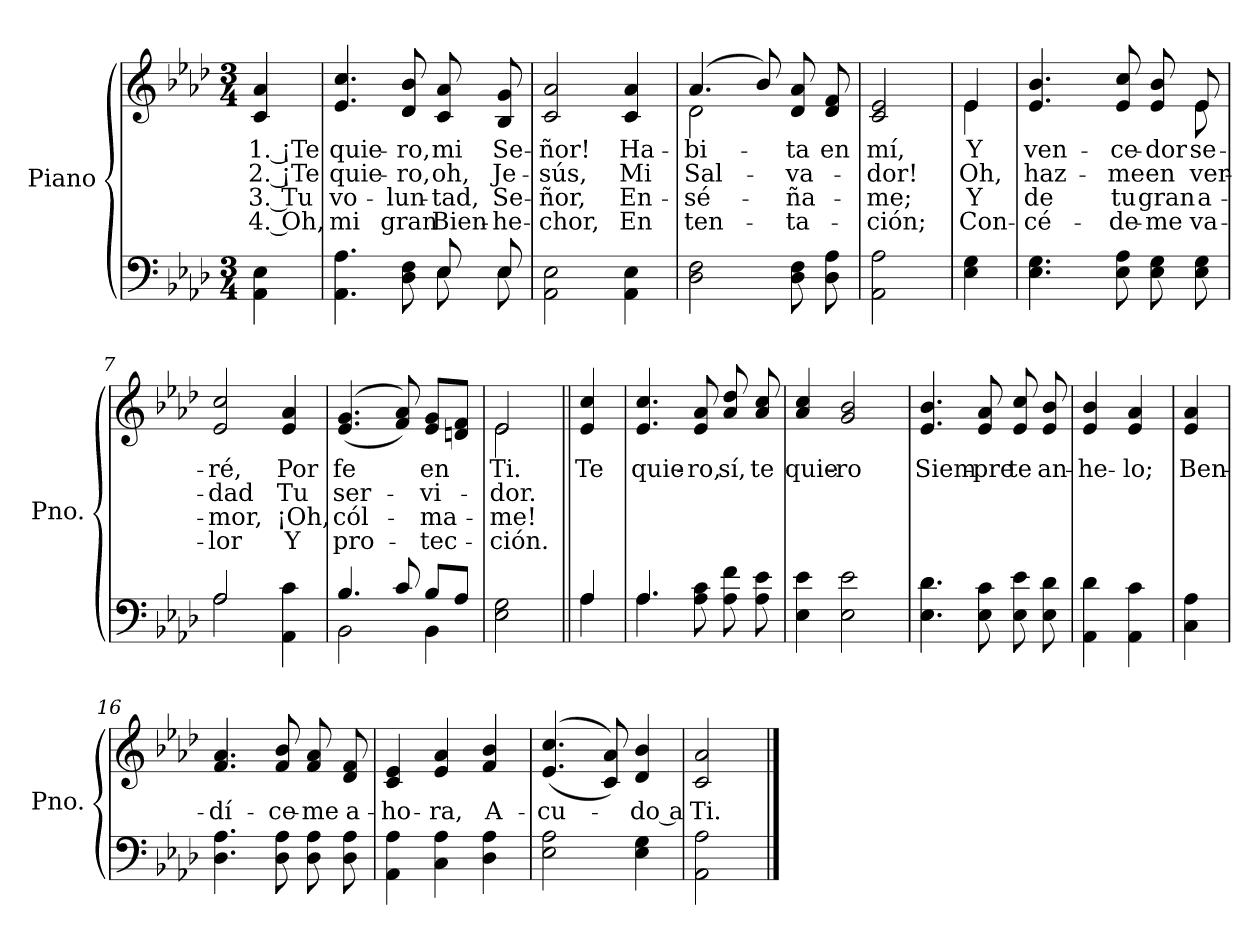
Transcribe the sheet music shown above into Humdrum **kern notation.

**kern	**kern	**text	**text	**text	**text
*part1	*part1	*part1	*part1	*part1	*part1
*staff2	*staff1	*staff1	*staff1	*staff1	*staff1
*I"Piano	*	*	*	*	*
*I'Pno.	*	*	*	*	*
*clefF4	*clefG2	*	*	*	*
*k[b-e-a-d-]	*k[b-e-a-d-]	*	*	*	*
*M3/4	*M3/4	*	*	*	*
=	=	=	=	=	=
!	!	!LO:LY:b	!LO:LY:b	!LO:LY:b	!LO:LY:b
4AA-\ 4E-\	4c/ 4a-/	1. ¡Te	2. ¡Te	3. Tu	4. Oh,
=1	=1	=1	=1	=1	=1
*^	*	*	*	*	*
!	!	!	!LO:LY:b	!LO:LY:b	!LO:LY:b	!LO:LY:b
4.AA-\ 4.A-\	2ryy	4.e-/ 4.cc/	quie-	quie-	vo-	mi
!	!	!	!LO:LY:b	!LO:LY:b	!LO:LY:b	!LO:LY:b
8D-\ 8F\	.	8d-/ 8b-/	-ro,	-ro,	-lun-	gran
!	!	!	!LO:LY:b	!LO:LY:b	!LO:LY:b	!LO:LY:b
8E-/	8E-\	8c/ 8a-/	mi	oh,	-tad,	Bien-
!	!	!	!LO:LY:b	!LO:LY:b	!LO:LY:b	!LO:LY:b
8E-/	8E-\	8B-/ 8g/	Se-	Je-	Se-	-he-
=2	=2	=2	=2	=2	=2	=2
!	!	!	!LO:LY:b	!LO:LY:b	!LO:LY:b	!LO:LY:b
*v	*v	*	*	*	*	*
2AA-\ 2E-\	2c/ 2a-/	-ñor!	-sús,	-ñor,	-chor,
!	!	!LO:LY:b	!LO:LY:b	!LO:LY:b	!LO:LY:b
4AA-\ 4E-\	4c/ 4a-/	Ha-	Mi	En-	En
=3	=3	=3	=3	=3	=3
!	!	!LO:LY:b	!LO:LY:b	!LO:LY:b	!LO:LY:b
*	*^	*	*	*	*
2D-\ 2F\	(>4.a-/	2d-\	-bi-	Sal-	-sé-	ten-
.	8b-/)	.	.	.	.	.
!	!	!	!LO:LY:b	!LO:LY:b	!LO:LY:b	!LO:LY:b
8D-\ 8F\	8d-/ 8a-/	4ryy	-ta	-va-	-ña-	-ta-
!	!	!	!LO:LY:b	!	!	!
8D-\ 8A-\	8d-/ 8f/	.	en	.	.	.
*	*v	*v	*	*	*	*
=4	=4	=4	=4	=4	=4
!	!	!LO:LY:b	!LO:LY:b	!LO:LY:b	!LO:LY:b
2AA-\ 2A-\	2c/ 2e-/	mí,	-dor!	-me;	-ción;
!!LO:LB:g=z
=5	=5	=5	=5	=5	=5
!	!	!LO:LY:b	!LO:LY:b	!LO:LY:b	!LO:LY:b
*	*^	*	*	*	*
4E-\ 4G\	4e-/	4e-\	Y	Oh,	Y	Con-
=6	=6	=6	=6	=6	=6	=6
!	!	!	!LO:LY:b	!LO:LY:b	!LO:LY:b	!LO:LY:b
4.E-\ 4.G\	4.e-/ 4.b-/	8ryy	ven-	haz-	de	-cé-
!	!	!	!LO:LY:b	!LO:LY:b	!LO:LY:b	!LO:LY:b
*	*v	*v	*	*	*	*
8E-\ 8A-\	8e-/ 8cc/	-ce-	-me	tu	-de-
!	!	!LO:LY:b	!LO:LY:b	!LO:LY:b	!LO:LY:b
8E-\ 8G\	8e-/ 8b-/	-dor	en	gran	-me
!	!	!LO:LY:b	!LO:LY:b	!LO:LY:b	!LO:LY:b
*	*^	*	*	*	*
8E-\ 8G\	8e-/	8e-\	se-	ver-	a-	va-
=7	=7	=7	=7	=7	=7	=7
*^	*	*	*	*	*	*
!	!	!	!	!LO:LY:b	!LO:LY:b	!LO:LY:b	!LO:LY:b
*	*	*v	*v	*	*	*	*
2A-/	2A-\	2e-/ 2cc/	-ré,	-dad	-mor,	-lor
!	!	!	!LO:LY:b	!LO:LY:b	!LO:LY:b	!LO:LY:b
4AA-\ 4c\	4ryy	4e-/ 4a-/	Por	Tu	¡Oh,	Y
=8	=8	=8	=8	=8	=8	=8
!	!	!	!LO:LY:b	!LO:LY:b	!LO:LY:b	!LO:LY:b
4.B-/	2BB-\	(>(<4.e-/ 4.g/	fe	ser-	cól-	pro-
8c/	.	8f/ 8a-/))	.	.	.	.
!	!	!	!LO:LY:b	!LO:LY:b	!LO:LY:b	!LO:LY:b
8B-/L	4BB-\	8e-/ 8g/L	en	-vi-	-ma-	-tec-
8A-/J	.	8dn/ 8f/J	.	.	.	.
*v	*v	*	*	*	*	*
=9	=9	=9	=9	=9	=9
!	!	!LO:LY:b	!LO:LY:b	!LO:LY:b	!LO:LY:b
*	*^	*	*	*	*
2E-\ 2G\	2e-/	2e-\	Ti.	-dor.	-me!	-ción.
!!LO:LB:g=z
=10||	=10||	=10||	=10||	=10||	=10||	=10||
*^	*	*	*	*	*	*
!	!	!LO:TX:a:t=Coro	!	!	!	!	!
!	!	!	!	!LO:LY:b	!	!	!
*	*	*v	*v	*	*	*	*
4A-/	4A-\	4e-/ 4cc/	Te	.	.	.
=11	=11	=11	=11	=11	=11	=11
!	!	!	!LO:LY:b	!	!	!
4.A-/	4.A-\	4.e-/ 4.cc/	quie-	.	.	.
!	!	!	!LO:LY:b	!	!	!
8A-\ 8c\	4.ryy	8e-/ 8a-/	-ro,	.	.	.
!	!	!	!LO:LY:b	!	!	!
8A-\ 8f\	.	8a-/ 8dd-/	sí,	.	.	.
!	!	!	!LO:LY:b	!	!	!
8A-\ 8e-\	.	8a-/ 8cc/	te	.	.	.
*v	*v	*	*	*	*	*
=12	=12	=12	=12	=12	=12
!	!	!LO:LY:b	!	!	!
4E-\ 4e-\	4a-/ 4cc/	quie-	.	.	.
!	!	!LO:LY:b	!	!	!
2E-\ 2e-\	2g/ 2b-/	-ro	.	.	.
=13	=13	=13	=13	=13	=13
!	!	!LO:LY:b	!	!	!
4.E-\ 4.d-\	4.e-/ 4.b-/	Siem-	.	.	.
!	!	!LO:LY:b	!	!	!
8E-\ 8c\	8e-/ 8a-/	-pre	.	.	.
!	!	!LO:LY:b	!	!	!
8E-\ 8e-\	8e-/ 8cc/	te	.	.	.
!	!	!LO:LY:b	!	!	!
8E-\ 8d-\	8e-/ 8b-/	an-	.	.	.
=14	=14	=14	=14	=14	=14
!	!	!LO:LY:b	!	!	!
4AA-\ 4d-\	4e-/ 4b-/	-he-	.	.	.
!	!	!LO:LY:b	!	!	!
4AA-\ 4c\	4e-/ 4a-/	-lo;	.	.	.
!!LO:LB:g=z
=15	=15	=15	=15	=15	=15
!	!	!LO:LY:b	!	!	!
4C\ 4A-\	4e-/ 4a-/	Ben-	.	.	.
=16	=16	=16	=16	=16	=16
!	!	!LO:LY:b	!	!	!
4.D-\ 4.A-\	4.f/ 4.a-/	-dí-	.	.	.
!	!	!LO:LY:b	!	!	!
8D-\ 8A-\	8f/ 8b-/	-ce-	.	.	.
!	!	!LO:LY:b	!	!	!
8D-\ 8A-\	8f/ 8a-/	-me	.	.	.
!	!	!LO:LY:b	!	!	!
8D-\ 8A-\	8d-/ 8f/	a-	.	.	.
=17	=17	=17	=17	=17	=17
!	!	!LO:LY:b	!	!	!
4AA-\ 4A-\	4c/ 4e-/	-ho-	.	.	.
!	!	!LO:LY:b	!	!	!
4C\ 4A-\	4e-/ 4a-/	-ra,	.	.	.
!	!	!LO:LY:b	!	!	!
4D-\ 4A-\	4f/ 4b-/	A-	.	.	.
=18	=18	=18	=18	=18	=18
!	!	!LO:LY:b	!	!	!
2E-\ 2A-\	(>(<4.e-/ 4.cc/	-cu-	.	.	.
.	8c/ 8a-/))	.	.	.	.
!	!	!LO:LY:b	!	!	!
4E-\ 4G\	4d-/ 4b-/	-do a	.	.	.
=19	=19	=19	=19	=19	=19
!	!	!LO:LY:b	!	!	!
2AA-\ 2A-\	2c/ 2a-/	Ti.	.	.	.
==	==	==	==	==	==
*-	*-	*-	*-	*-	*-
